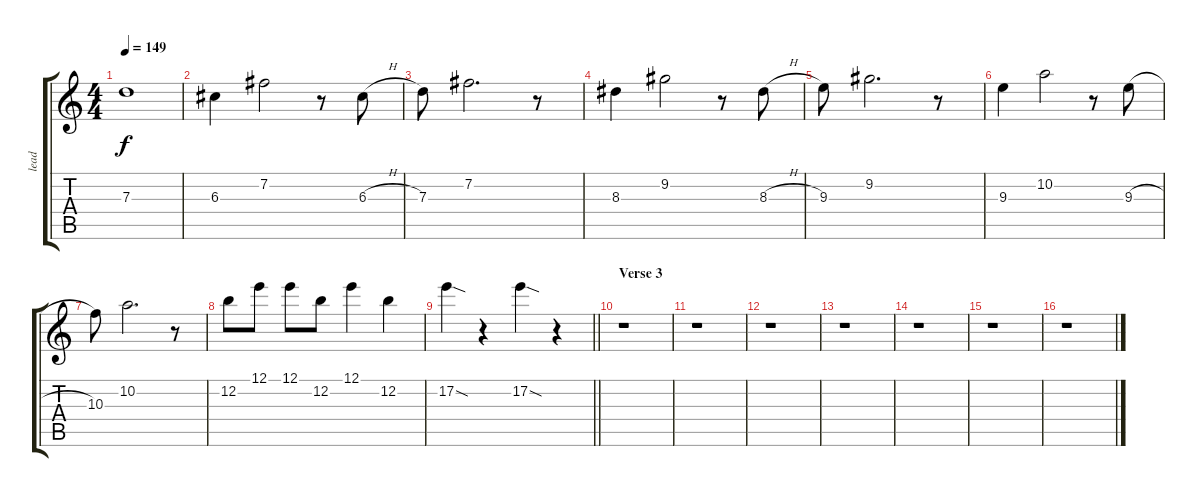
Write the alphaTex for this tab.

\track ("lead" "lead") {instrument distortionguitar}
\staff {score tabs}
\tuning (E4 B3 G3 D3 A2 E2) {hide}
\ts (4 4)
\tempo 149
\clef g2
\ks c
7.3{t}.1{dy f} |
6.3.4 7.2.2 r.8 6.3{h}.8 |
7.3.8 7.2.2{d} r.8 |
8.3.4 9.2.2 r.8 8.3{h}.8 |
9.3.8 9.2.2{d} r.8 |
9.3.4 10.2.2 r.8 9.3{h}.8 |
10.3.8 10.2.2{d} r.8 |
12.2.8 12.1.8 12.1.8 12.2.8 12.1.4 12.2.4 |
\barLineRight lightlight
17.2{sod}.4 r.4 17.2{sod}.4 r.4 |
\section ("" "Verse 3")
r.1 |
r.1 |
r.1 |
r.1 |
r.1 |
r.1 |
r.1
